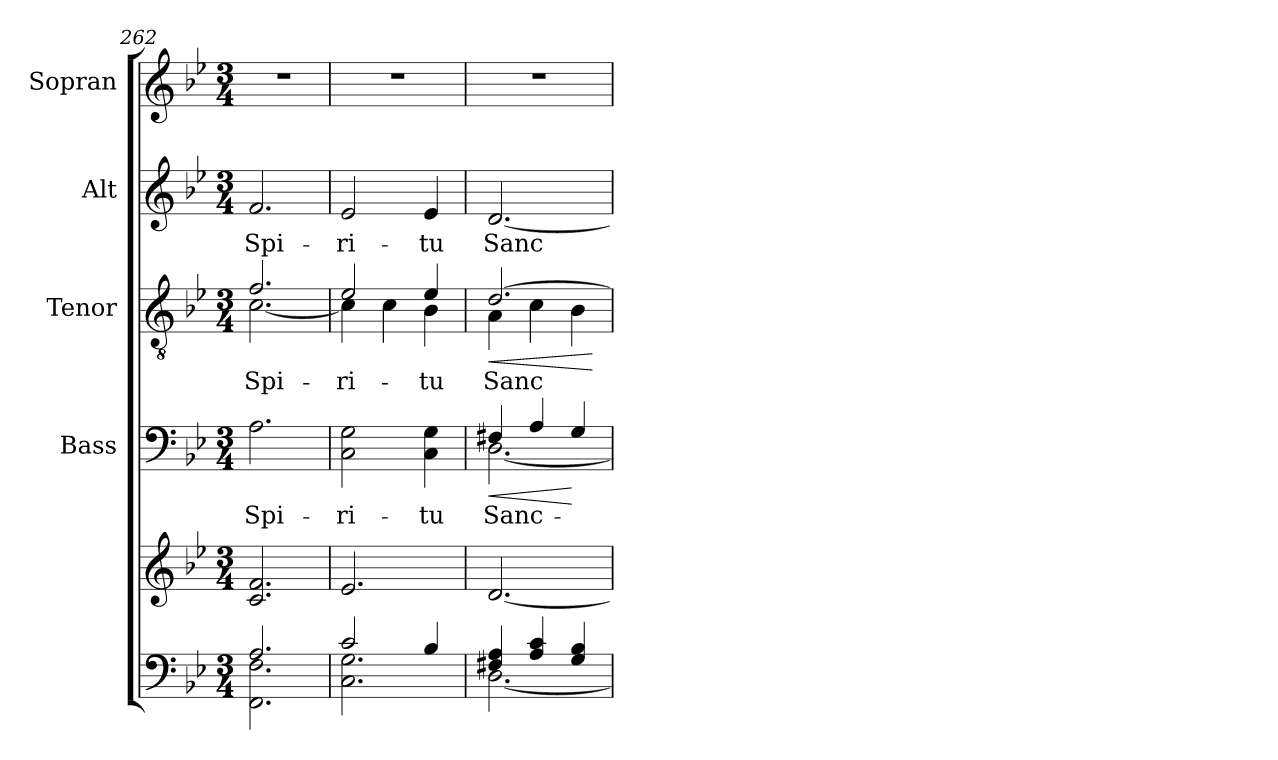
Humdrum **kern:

**kern	**kern	**kern	**text	**dynam	**kern	**text	**dynam	**kern	**text	**kern
*part5	*part5	*part4	*part4	*part4	*part3	*part3	*part3	*part2	*part2	*part1
*staff6	*staff5	*staff4	*staff4	*staff4	*staff3	*staff3	*staff3	*staff2	*staff2	*staff1
*	*	*I"Bass	*	*	*I"Tenor	*	*	*I"Alt	*	*I"Sopran
*	*	*I'B.	*	*	*I'T.	*	*	*I'A.	*	*I'S.
*clefF4	*clefG2	*clefF4	*	*	*clefGv2	*	*	*clefG2	*	*clefG2
*k[b-e-]	*k[b-e-]	*k[b-e-]	*	*	*k[b-e-]	*	*	*k[b-e-]	*	*k[b-e-]
*B-:	*B-:	*B-:	*	*	*B-:	*	*	*B-:	*	*B-:
*M3/4	*M3/4	*M3/4	*	*	*M3/4	*	*	*M3/4	*	*M3/4
=262	=262	=262	=262	=262	=262	=262	=262	=262	=262	=262
*^	*	*	*	*	*	*	*	*	*	*
!	!	!	!	!LO:LY:b	!	!	!LO:LY:b	!	!	!LO:LY:b	!
*	*	*	*	*	*	*^	*	*	*	*	*
2.A/	2.FF\ 2.F\	2.c/ 2.f/	2.A\	Spi-	.	2.f/	[<2.c\	Spi-	.	2.f/	Spi-	2.r
=263	=263	=263	=263	=263	=263	=263	=263	=263	=263	=263	=263	=263
!	!	!	!	!LO:LY:b	!	!	!	!LO:LY:b	!	!	!LO:LY:b	!
2c/	2.C\ 2.G\	2.e-/	2C\ 2G\	-ri-	.	2e-/	4c\]	-ri-	.	2e-/	-ri-	2.r
.	.	.	.	.	.	.	4c\	.	.	.	.	.
!	!	!	!	!LO:LY:b	!	!	!	!LO:LY:b	!	!	!LO:LY:b	!
4B-/	.	.	4C\ 4G\	-tu	.	4e-/	4B-\	-tu	.	4e-/	-tu	.
=264	=264	=264	=264	=264	=264	=264	=264	=264	=264	=264	=264	=264
!	!	!	!	!LO:LY:b	!LO:HP:b	!	!	!LO:LY:b	!LO:HP:b	!	!LO:LY:b	!
*	*	*	*^	*	*	*	*	*	*	*	*	*
4F#X/ 4A/	[<2.D\	[2.d/	4F#X/	[<2.D\	Sanc-	<	[>2.d/	4A\	Sanc-	<	[2.d/	Sanc-	2.r
4A/ 4c/	.	.	4A/	.	.	.	.	4c\	.	.	.	.	.
4G/ 4B-/	.	.	4G/	.	.	[	.	4B-\	.	.	.	.	.
*	*	*	*v	*v	*	*	*	*	*	*	*	*	*
*v	*v	*	*	*	*	*v	*v	*	*	*	*	*
.	.	.	.	.	.	.	[	.	.	.
=	=	=	=	=	=	=	=	=	=	=
*-	*-	*-	*-	*-	*-	*-	*-	*-	*-	*-
